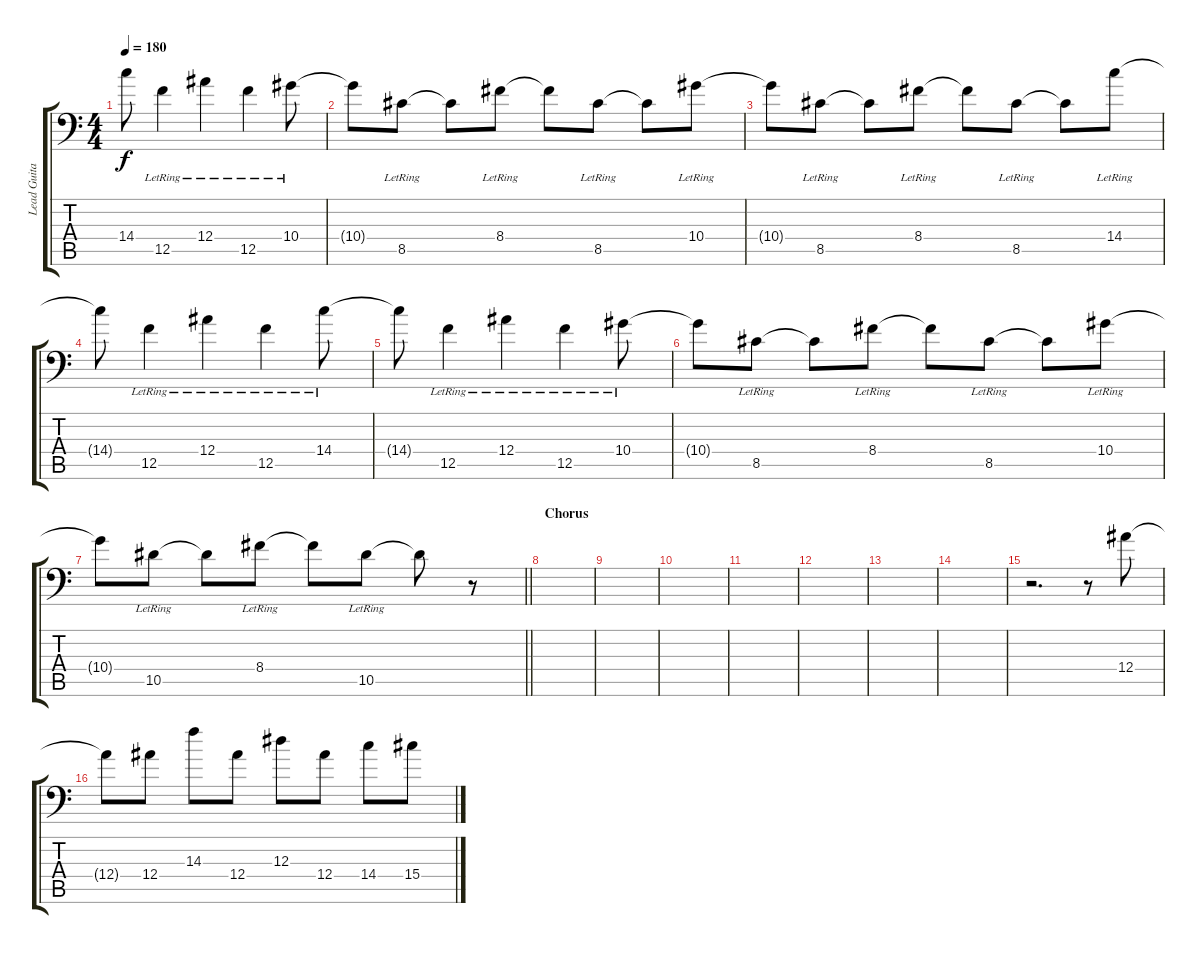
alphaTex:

\track ("Lead Guitar 1 / Solo Guitar" "Lead Guita") {instrument overdrivenguitar}
\staff {score tabs}
\tuning (C4 G3 Eb3 Bb2 F2 Bb1) {hide}
\ts (4 4)
\tempo 180
\clef f4
\ks c
14.4{t}.8{dy f} 12.5{lr}.4 12.4{lr}.4 12.5{lr}.4 10.4{lr}.8 |
10.4{t}.8 8.5{lr}.8 8.5{t}.8 8.4{lr}.8 8.4{t}.8 8.5{lr}.8 8.5{t}.8 10.4{lr}.8 |
10.4{t}.8 8.5{lr}.8 8.5{t}.8 8.4{lr}.8 8.4{t}.8 8.5{lr}.8 8.5{t}.8 14.4{lr}.8 |
14.4{t}.8 12.5{lr}.4 12.4{lr}.4 12.5{lr}.4 14.4{lr}.8 |
14.4{t}.8 12.5{lr}.4 12.4{lr}.4 12.5{lr}.4 10.4{lr}.8 |
10.4{t}.8 8.5{lr}.8 8.5{t}.8 8.4{lr}.8 8.4{t}.8 8.5{lr}.8 8.5{t}.8 10.4{lr}.8 |
\barLineRight lightlight
10.4{t}.8 10.5{lr}.8 10.5{t}.8 8.4{lr}.8 8.4{t}.8 10.5{lr}.8 10.5{t}.8 r.8 |
\section ("" "Chorus")
|
|
|
|
|
|
|
r.2{d} r.8 12.4.8 |
12.4{t}.8 12.4.8 14.3.8 12.4.8 12.3.8 12.4.8 14.4.8 15.4.8
